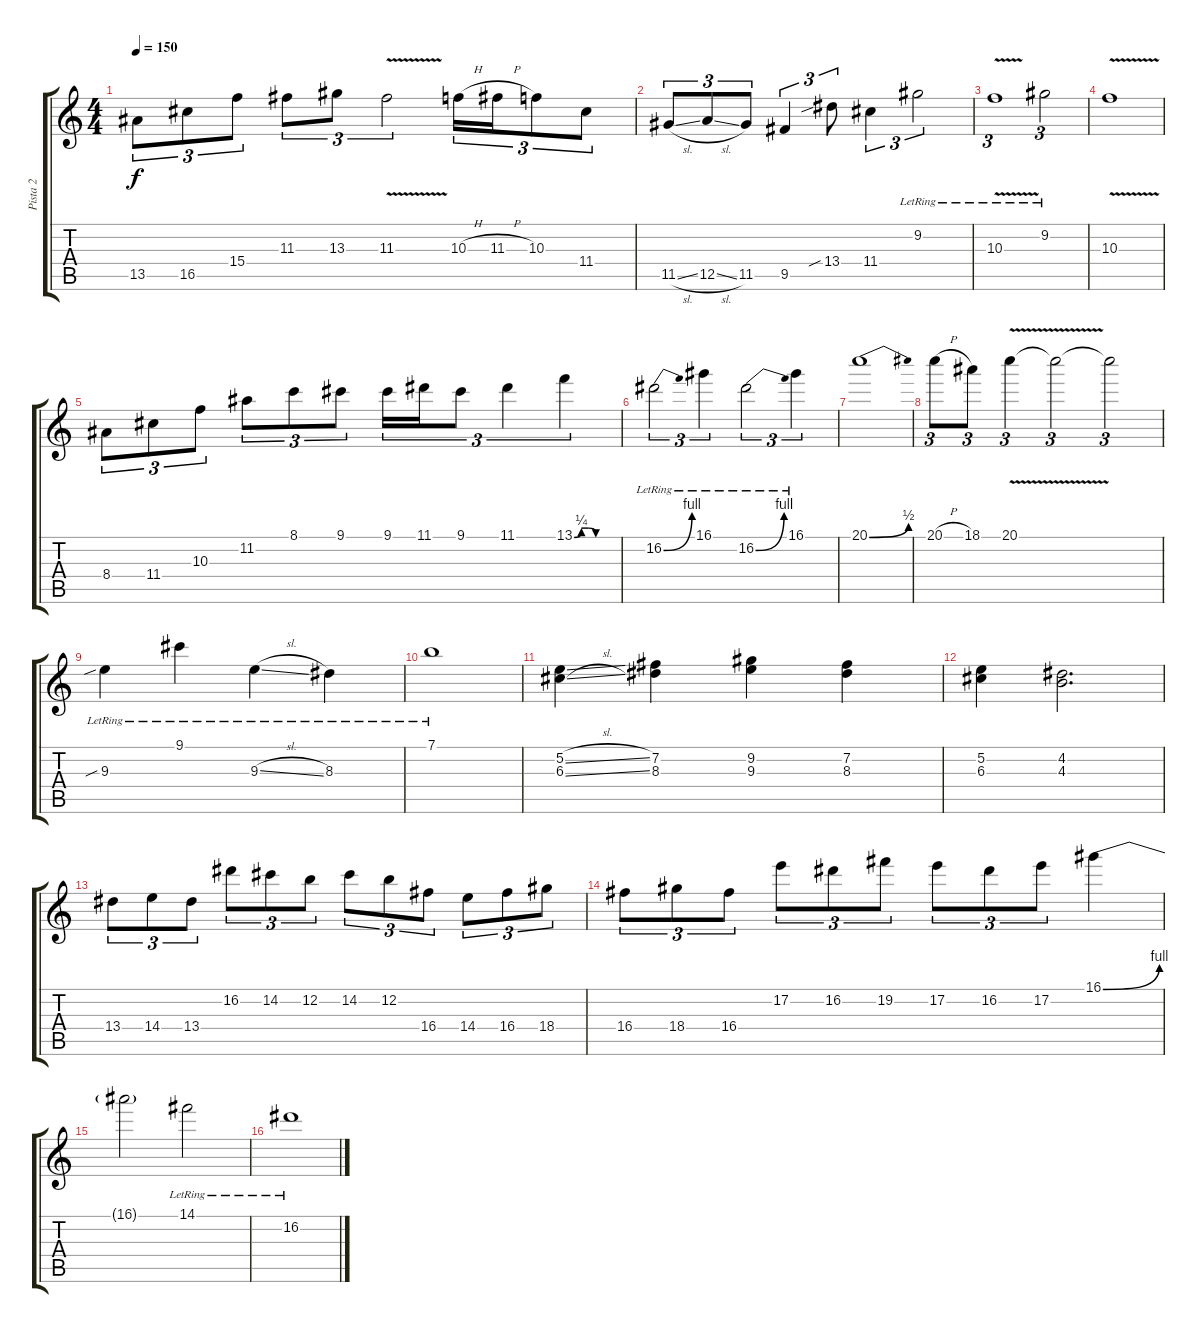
\track ("Pista 2" "Pista 2") {instrument overdrivenguitar}
\staff {score tabs}
\tuning (E4 B3 G3 D3 A2 E2) {hide}
\ts (4 4)
\tempo 150
\clef g2
\ks c
13.5.8{tu (3 2) dy f} 16.5.8{tu (3 2)} 15.4.8{tu (3 2)} 11.3.8{tu (3 2)} 13.3.8{tu (3 2)} 11.3{v}.2{tu (3 2)} 10.3{h}.16{tu (3 2)} 11.3{h}.16{tu (3 2)} 10.3.8{tu (3 2)} 11.4.8{tu (3 2)} |
11.5{sl}.8{tu (3 2)} 12.5{sl}.8{tu (3 2)} 11.5.8{tu (3 2)} 9.5.4{tu (3 2)} 13.4{sib}.8{tu (3 2)} 11.4.4{tu (3 2)} 9.2{lr}.2{tu (3 2)} |
10.3{v lr}.1{tu (3 2)} 9.2{lr}.2{tu (3 2)} |
10.3{v}.1 |
8.4.8{tu (3 2)} 11.4.8{tu (3 2)} 10.3.8{tu (3 2)} 11.2.8{tu (3 2)} 8.1.8{tu (3 2)} 9.1.8{tu (3 2)} 9.1.16{tu (3 2)} 11.1.16{tu (3 2)} 9.1.8{tu (3 2)} 11.1.4{tu (3 2)} 13.1{be (custom 0 0 10 1 20 1 30 0 60 0)}.4{tu (3 2)} |
16.2{be (bend 0 0 60 4) lr}.2{tu (3 2)} 16.1{lr}.4{tu (3 2)} 16.2{be (bend 0 0 60 4) lr}.2{tu (3 2)} 16.1{lr}.4{tu (3 2)} |
20.1{be (bend 0 0 60 2)}.1 |
20.1{h}.8{tu (3 2)} 18.1.8{tu (3 2)} 20.1{v}.4{tu (3 2)} 20.1{t}.2{tu (3 2)} 20.1{t}.2{tu (3 2)} |
9.3{sib lr}.4 9.1{lr}.4 9.3{sl lr}.4 8.3{lr}.4 |
7.1{lr}.1 |
(5.2{sl} 6.3{sl}).4 (7.2 8.3).4 (9.2 9.3).4 (7.2 8.3).4 |
(5.2 6.3).4 (4.2 4.3).2{d} |
13.4.8{tu (3 2)} 14.4.8{tu (3 2)} 13.4.8{tu (3 2)} 16.2.8{tu (3 2)} 14.2.8{tu (3 2)} 12.2.8{tu (3 2)} 14.2.8{tu (3 2)} 12.2.8{tu (3 2)} 16.4.8{tu (3 2)} 14.4.8{tu (3 2)} 16.4.8{tu (3 2)} 18.4.8{tu (3 2)} |
16.4.8{tu (3 2)} 18.4.8{tu (3 2)} 16.4.8{tu (3 2)} 17.2.8{tu (3 2)} 16.2.8{tu (3 2)} 19.2.8{tu (3 2)} 17.2.8{tu (3 2)} 16.2.8{tu (3 2)} 17.2.8{tu (3 2)} 16.1{be (bend 0 0 60 4)}.4 |
16.1{t}.2 14.1{lr}.2 |
16.2{lr}.1
